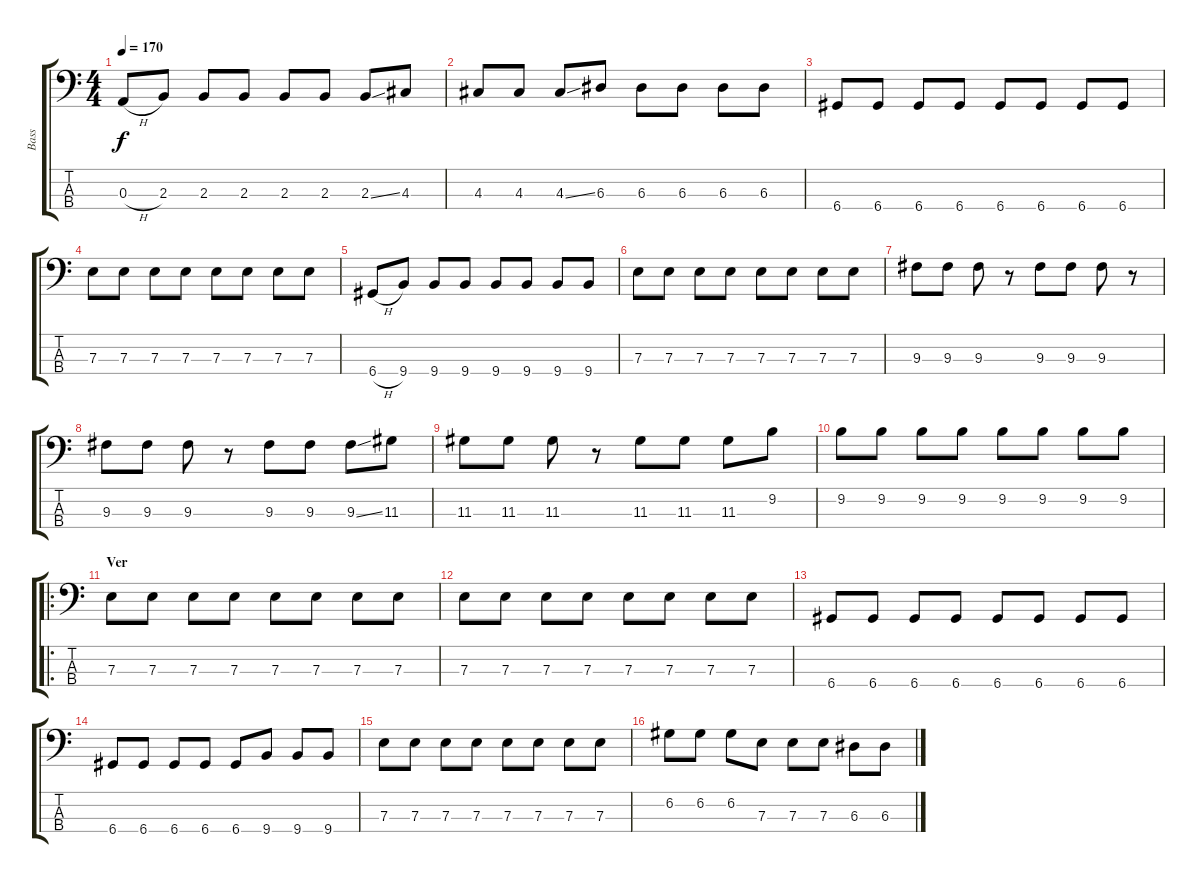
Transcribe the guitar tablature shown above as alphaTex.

\track ("Bass" "Bass") {instrument electricbasspick}
\staff {score tabs}
\tuning (G2 D2 A1 D1) {hide}
\ts (4 4)
\tempo 170
\clef f4
\ks c
0.3{h}.8{dy f} 2.3.8 2.3.8 2.3.8 2.3.8 2.3.8 2.3{ss}.8 4.3.8 |
4.3.8 4.3.8 4.3{ss}.8 6.3.8 6.3.8 6.3.8 6.3.8 6.3.8 |
6.4.8 6.4.8 6.4.8 6.4.8 6.4.8 6.4.8 6.4.8 6.4.8 |
7.3.8 7.3.8 7.3.8 7.3.8 7.3.8 7.3.8 7.3.8 7.3.8 |
6.4{h}.8 9.4.8 9.4.8 9.4.8 9.4.8 9.4.8 9.4.8 9.4.8 |
7.3.8 7.3.8 7.3.8 7.3.8 7.3.8 7.3.8 7.3.8 7.3.8 |
9.3.8 9.3.8 9.3.8 r.8 9.3.8 9.3.8 9.3.8 r.8 |
9.3.8 9.3.8 9.3.8 r.8 9.3.8 9.3.8 9.3{ss}.8 11.3.8 |
11.3.8 11.3.8 11.3.8 r.8 11.3.8 11.3.8 11.3.8 9.2.8 |
9.2.8 9.2.8 9.2.8 9.2.8 9.2.8 9.2.8 9.2.8 9.2.8 |
\ro
\section ("" "Ver")
7.3.8 7.3.8 7.3.8 7.3.8 7.3.8 7.3.8 7.3.8 7.3.8 |
7.3.8 7.3.8 7.3.8 7.3.8 7.3.8 7.3.8 7.3.8 7.3.8 |
6.4.8 6.4.8 6.4.8 6.4.8 6.4.8 6.4.8 6.4.8 6.4.8 |
6.4.8 6.4.8 6.4.8 6.4.8 6.4.8 9.4.8 9.4.8 9.4.8 |
7.3.8 7.3.8 7.3.8 7.3.8 7.3.8 7.3.8 7.3.8 7.3.8 |
6.2.8 6.2.8 6.2.8 7.3.8 7.3.8 7.3.8 6.3.8 6.3.8
